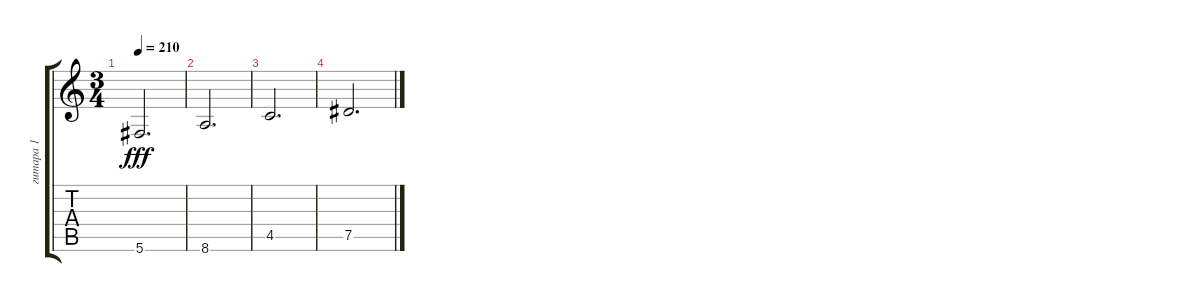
\track ("гитара 1" "гитара 1") {instrument distortionguitar}
\staff {score tabs}
\tuning (Eb4 Bb3 Gb3 Db3 Ab2 Db2) {hide}
\ts (3 4)
\tempo 210
\clef g2
\ks c
5.6.2{d dy fff} |
8.6.2{d} |
4.5.2{d} |
7.5.2{d}
